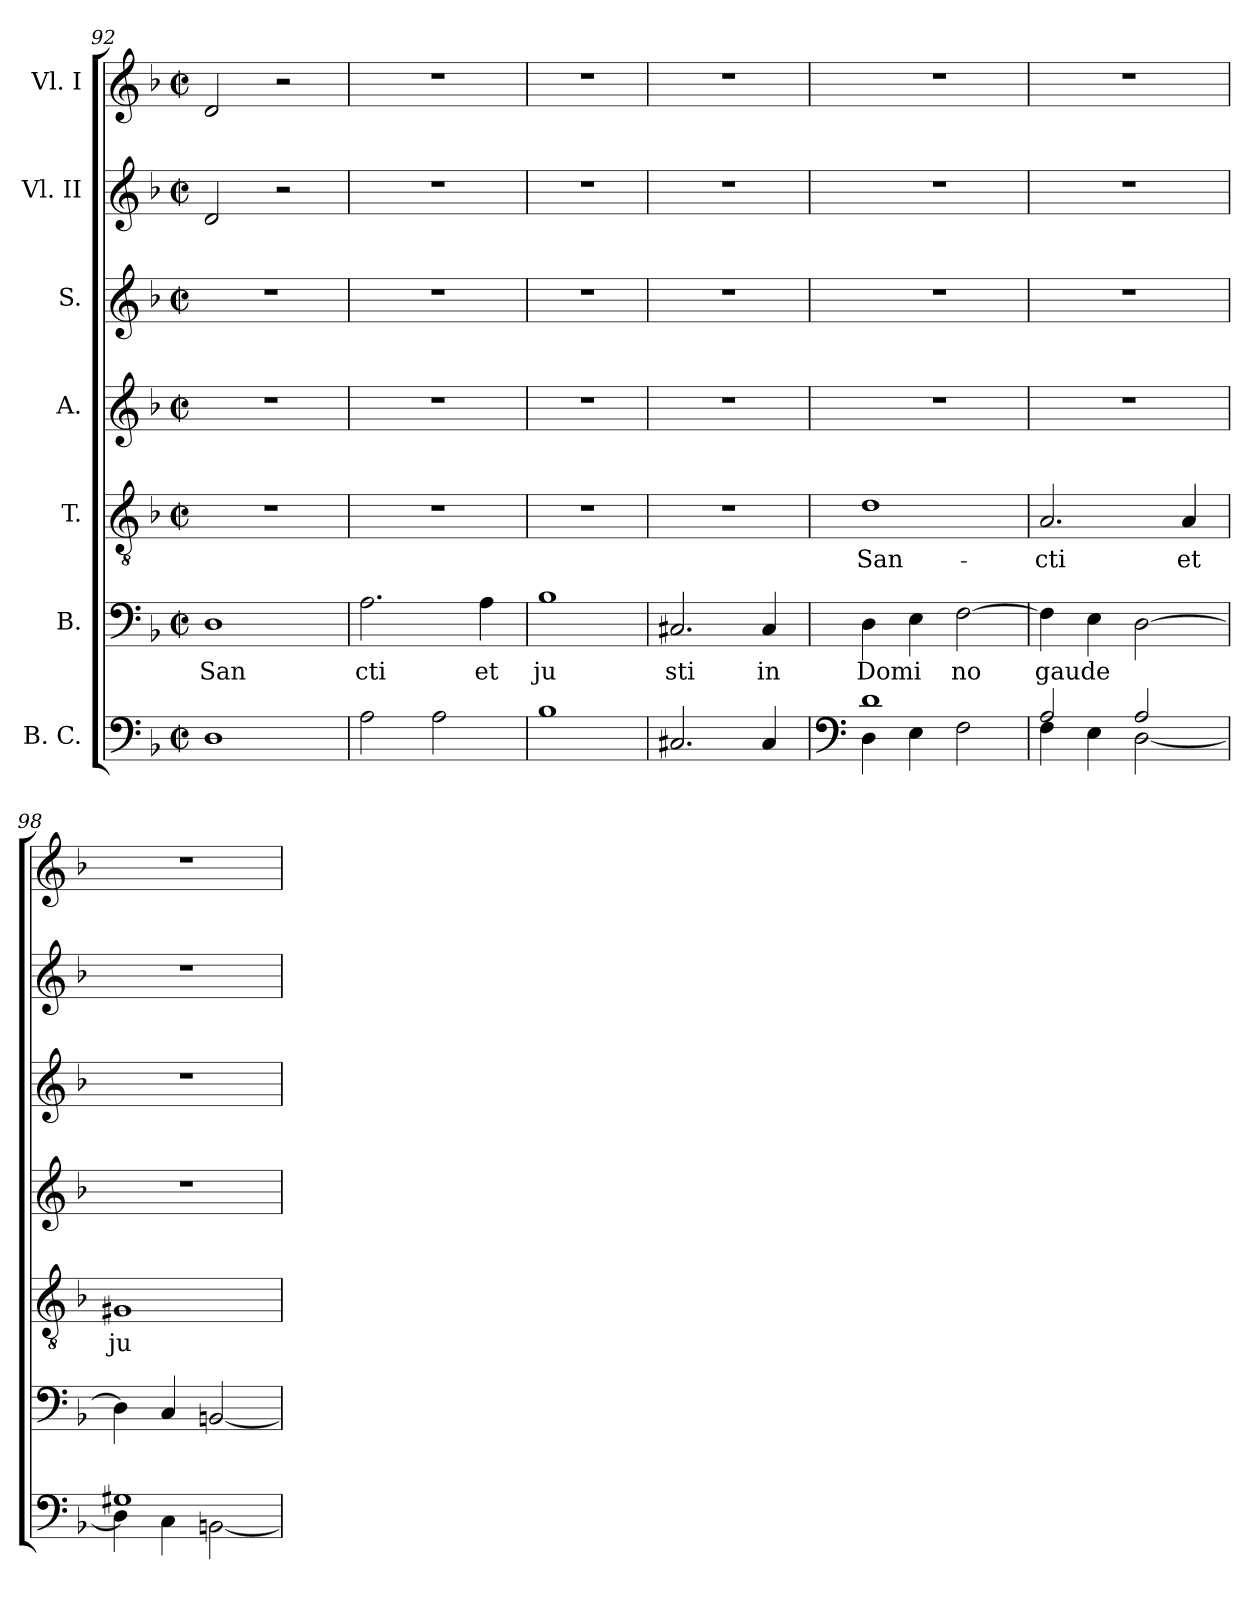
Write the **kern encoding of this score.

**kern	**kern	**text	**kern	**text	**kern	**kern	**kern	**kern
*part7	*part6	*part6	*part5	*part5	*part4	*part3	*part2	*part1
*staff7	*staff6	*staff6	*staff5	*staff5	*staff4	*staff3	*staff2	*staff1
*I"B. C.	*I"B.	*	*I"T.	*	*I"A.	*I"S.	*I"Vl. II	*I"Vl. I
*clefF4	*clefF4	*	*clefGv2	*	*clefG2	*clefG2	*clefG2	*clefG2
*k[b-]	*k[b-]	*	*k[b-]	*	*k[b-]	*k[b-]	*k[b-]	*k[b-]
*F:	*F:	*	*F:	*	*F:	*F:	*F:	*F:
*M2/2	*M2/2	*	*M2/2	*	*M2/2	*M2/2	*M2/2	*M2/2
*met(c|)	*met(c|)	*	*met(c|)	*	*met(c|)	*met(c|)	*met(c|)	*met(c|)
=92	=92	=92	=92	=92	=92	=92	=92	=92
!	!	!LO:LY:b:cj	!	!	!	!	!	!
1D	1D	San	1r	.	1r	1r	2d/	2d/
.	.	.	.	.	.	.	2r	2r
=93	=93	=93	=93	=93	=93	=93	=93	=93
!	!	!LO:LY:b:cj	!	!	!	!	!	!
2A\	2.A\	cti	1r	.	1r	1r	1r	1r
2A\	.	.	.	.	.	.	.	.
!	!	!LO:LY:b:cj	!	!	!	!	!	!
.	4A\	et	.	.	.	.	.	.
=94	=94	=94	=94	=94	=94	=94	=94	=94
!	!	!LO:LY:b:cj	!	!	!	!	!	!
1B-	1B-	ju	1r	.	1r	1r	1r	1r
=95	=95	=95	=95	=95	=95	=95	=95	=95
!	!	!LO:LY:b:cj	!	!	!	!	!	!
2.C#X/	2.C#X/	sti	1r	.	1r	1r	1r	1r
!	!	!LO:LY:b:cj	!	!	!	!	!	!
4C#/	4C#/	in	.	.	.	.	.	.
!!LO:PB:g=z
=96	=96	=96	=96	=96	=96	=96	=96	=96
*clefF4	*	*	*	*	*	*	*	*
*^	*	*	*	*	*	*	*	*
!	!	!	!LO:LY:b:cj	!	!LO:LY:b:cj	!	!	!	!
1d	4D\	4D\	Domi	1d	San-	1r	1r	1r	1r
.	4E\	4E\	.	.	.	.	.	.	.
!	!	!	!LO:LY:b:cj	!	!	!	!	!	!
.	2F\	[>2F\	no	.	.	.	.	.	.
=97	=97	=97	=97	=97	=97	=97	=97	=97	=97
!	!	!	!LO:LY:b	!	!LO:LY:b:cj	!	!	!	!
2A/	4F\	4F\]	gaude	2.A/	-cti	1r	1r	1r	1r
.	4E\	4E\	.	.	.	.	.	.	.
2A/	[<2D\	[>2D\	.	.	.	.	.	.	.
!	!	!	!	!	!LO:LY:b:cj	!	!	!	!
.	.	.	.	4A/	et	.	.	.	.
=98	=98	=98	=98	=98	=98	=98	=98	=98	=98
!	!	!	!	!	!LO:LY:b:cj	!	!	!	!
1G#X	4D\]	4D\]	.	1G#X	ju-	1r	1r	1r	1r
.	4C\	4C/	.	.	.	.	.	.	.
.	[<2BBn\	[<2BBn/	.	.	.	.	.	.	.
*v	*v	*	*	*	*	*	*	*	*
=	=	=	=	=	=	=	=	=
*-	*-	*-	*-	*-	*-	*-	*-	*-
